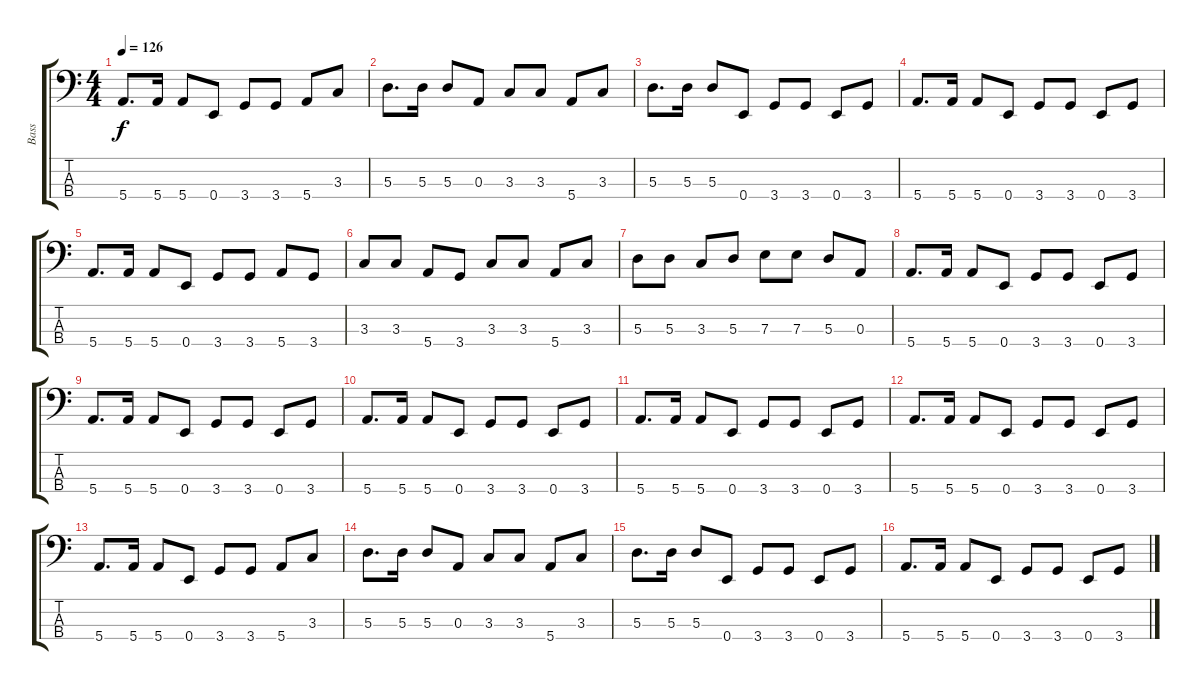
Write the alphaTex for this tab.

\track ("Bass" "Bass") {instrument electricbasspick}
\staff {score tabs}
\tuning (G2 D2 A1 E1) {hide}
\ts (4 4)
\tempo 126
\clef f4
\ks c
5.4.8{d dy f} 5.4.16 5.4.8 0.4.8 3.4.8 3.4.8 5.4.8 3.3.8 |
5.3.8{d} 5.3.16 5.3.8 0.3.8 3.3.8 3.3.8 5.4.8 3.3.8 |
5.3.8{d} 5.3.16 5.3.8 0.4.8 3.4.8 3.4.8 0.4.8 3.4.8 |
5.4.8{d} 5.4.16 5.4.8 0.4.8 3.4.8 3.4.8 0.4.8 3.4.8 |
5.4.8{d} 5.4.16 5.4.8 0.4.8 3.4.8 3.4.8 5.4.8 3.4.8 |
3.3.8 3.3.8 5.4.8 3.4.8 3.3.8 3.3.8 5.4.8 3.3.8 |
5.3.8 5.3.8 3.3.8 5.3.8 7.3.8 7.3.8 5.3.8 0.3.8 |
5.4.8{d} 5.4.16 5.4.8 0.4.8 3.4.8 3.4.8 0.4.8 3.4.8 |
5.4.8{d} 5.4.16 5.4.8 0.4.8 3.4.8 3.4.8 0.4.8 3.4.8 |
5.4.8{d} 5.4.16 5.4.8 0.4.8 3.4.8 3.4.8 0.4.8 3.4.8 |
5.4.8{d} 5.4.16 5.4.8 0.4.8 3.4.8 3.4.8 0.4.8 3.4.8 |
5.4.8{d} 5.4.16 5.4.8 0.4.8 3.4.8 3.4.8 0.4.8 3.4.8 |
5.4.8{d} 5.4.16 5.4.8 0.4.8 3.4.8 3.4.8 5.4.8 3.3.8 |
5.3.8{d} 5.3.16 5.3.8 0.3.8 3.3.8 3.3.8 5.4.8 3.3.8 |
5.3.8{d} 5.3.16 5.3.8 0.4.8 3.4.8 3.4.8 0.4.8 3.4.8 |
5.4.8{d} 5.4.16 5.4.8 0.4.8 3.4.8 3.4.8 0.4.8 3.4.8
